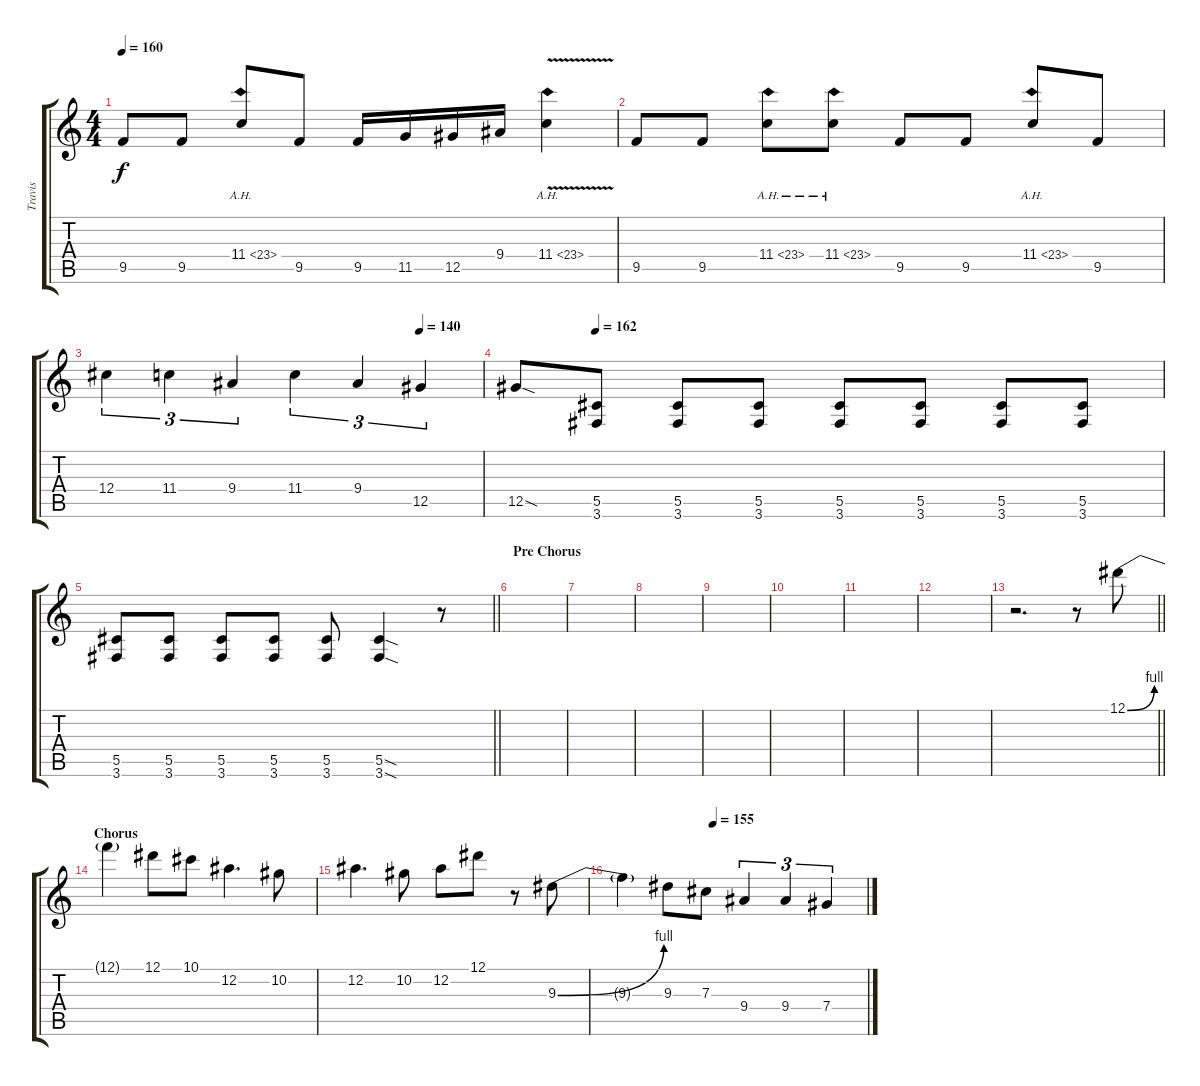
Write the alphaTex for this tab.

\track ("Travis" "Travis") {instrument overdrivenguitar}
\staff {score tabs}
\tuning (Eb4 Bb3 Gb3 Db3 Ab2 Eb2) {hide}
\ts (4 4)
\tempo 160
\clef g2
\ks c
9.5.8{dy f} 9.5.8 11.4{ah 12}.8 9.5.8 9.5.16 11.5.16 12.5.16 9.4.16 11.4{ah 12 v}.4 |
9.5.8 9.5.8 11.4{ah 12}.8 11.4{ah 12}.8 9.5.8 9.5.8 11.4{ah 12}.8 9.5.8 |
\tempo (140 0.8333333333333334)
12.4.4{tu (3 2)} 11.4.4{tu (3 2)} 9.4.4{tu (3 2)} 11.4.4{tu (3 2)} 9.4.4{tu (3 2)} 12.5.4{tu (3 2)} |
\tempo (162 0.125)
12.5{sod}.8 (5.5 3.6).8 (5.5 3.6).8 (5.5 3.6).8 (5.5 3.6).8 (5.5 3.6).8 (5.5 3.6).8 (5.5 3.6).8 |
\barLineRight lightlight
(5.5 3.6).8 (5.5 3.6).8 (5.5 3.6).8 (5.5 3.6).8 (5.5 3.6).8 (5.5{sod} 3.6{sod}).4 r.8 |
\section ("" "Pre Chorus")
|
|
|
|
|
|
|
\barLineRight lightlight
r.2{d} r.8 12.1{be (bend 0 0 60 4)}.8 |
\section ("" "Chorus")
12.1{t}.4 12.1.8 10.1.8 12.2.4{d} 10.2.8 |
12.2.4{d} 10.2.8 12.2.8 12.1.8 r.8 9.3{be (bend 0 0 60 4)}.8 |
\tempo (155 0.375)
9.3{t}.4 9.3.8 7.3.8 9.4.4{tu (3 2)} 9.4.4{tu (3 2)} 7.4.4{tu (3 2)}
